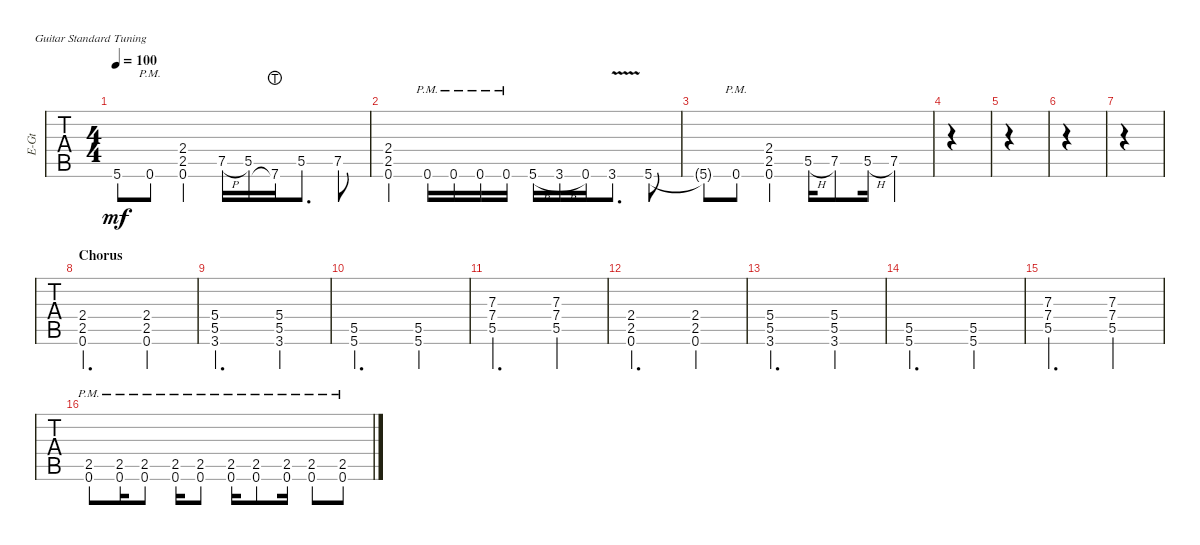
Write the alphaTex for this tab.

\defaultSystemsLayout 4
\bracketExtendMode groupsimilarinstruments
\otherSystemsTrackNameOrientation horizontal
\track ("David" "E-Gt") {instrument distortionguitar}
\staff {tabs}
\tuning (E4 B3 G3 D3 A2 E2)
\ts (4 4)
\tempo 100
\clef g2
\ks c
5.6{t}.8{dy mf} 0.6{pm}.8 (0.6 2.5 2.4).4 7.5{h}.16 5.5.16 7.6{lht}.16 5.5.8{d} 7.5.8 |
(0.6 2.5 2.4).4 0.6{pm}.16 0.6{pm}.16 0.6{pm}.16 0.6{pm}.16 5.6{h}.16 3.6{h}.16 0.6.16 3.6{v}.8{d} 5.6.8 |
5.6{t}.8 0.6{pm}.8 (0.6 2.5 2.4).4 5.5{h}.16 7.5.8 5.5{h}.16 7.5.4 |
|
|
|
|
\section ("" "Chorus")
(0.6 2.5 2.4).2{d} (2.4 2.5 0.6).4 |
(3.6 5.5 5.4).2{d} (5.4 5.5 3.6).4 |
(5.5 5.6).2{d} (5.5 5.6).4 |
(5.5 7.4 7.3).2{d} (7.4 5.5 7.3).4 |
(0.6 2.5 2.4).2{d} (2.4 2.5 0.6).4 |
(3.6 5.5 5.4).2{d} (5.4 5.5 3.6).4 |
(5.5 5.6).2{d} (5.5 5.6).4 |
(5.5 7.4 7.3).2{d} (7.4 5.5 7.3).4 |
(2.5{pm} 0.6{pm}).8 (2.5{pm} 0.6{pm}).16 (0.6{pm} 2.5{pm}).8 (0.6{pm} 2.5{pm}).16 (2.5{pm} 0.6{pm}).8 (2.5{pm} 0.6{pm}).16 (0.6{pm} 2.5{pm}).8 (0.6{pm} 2.5{pm}).16 (2.5{pm} 0.6{pm}).8 (0.6{pm} 2.5{pm}).8
